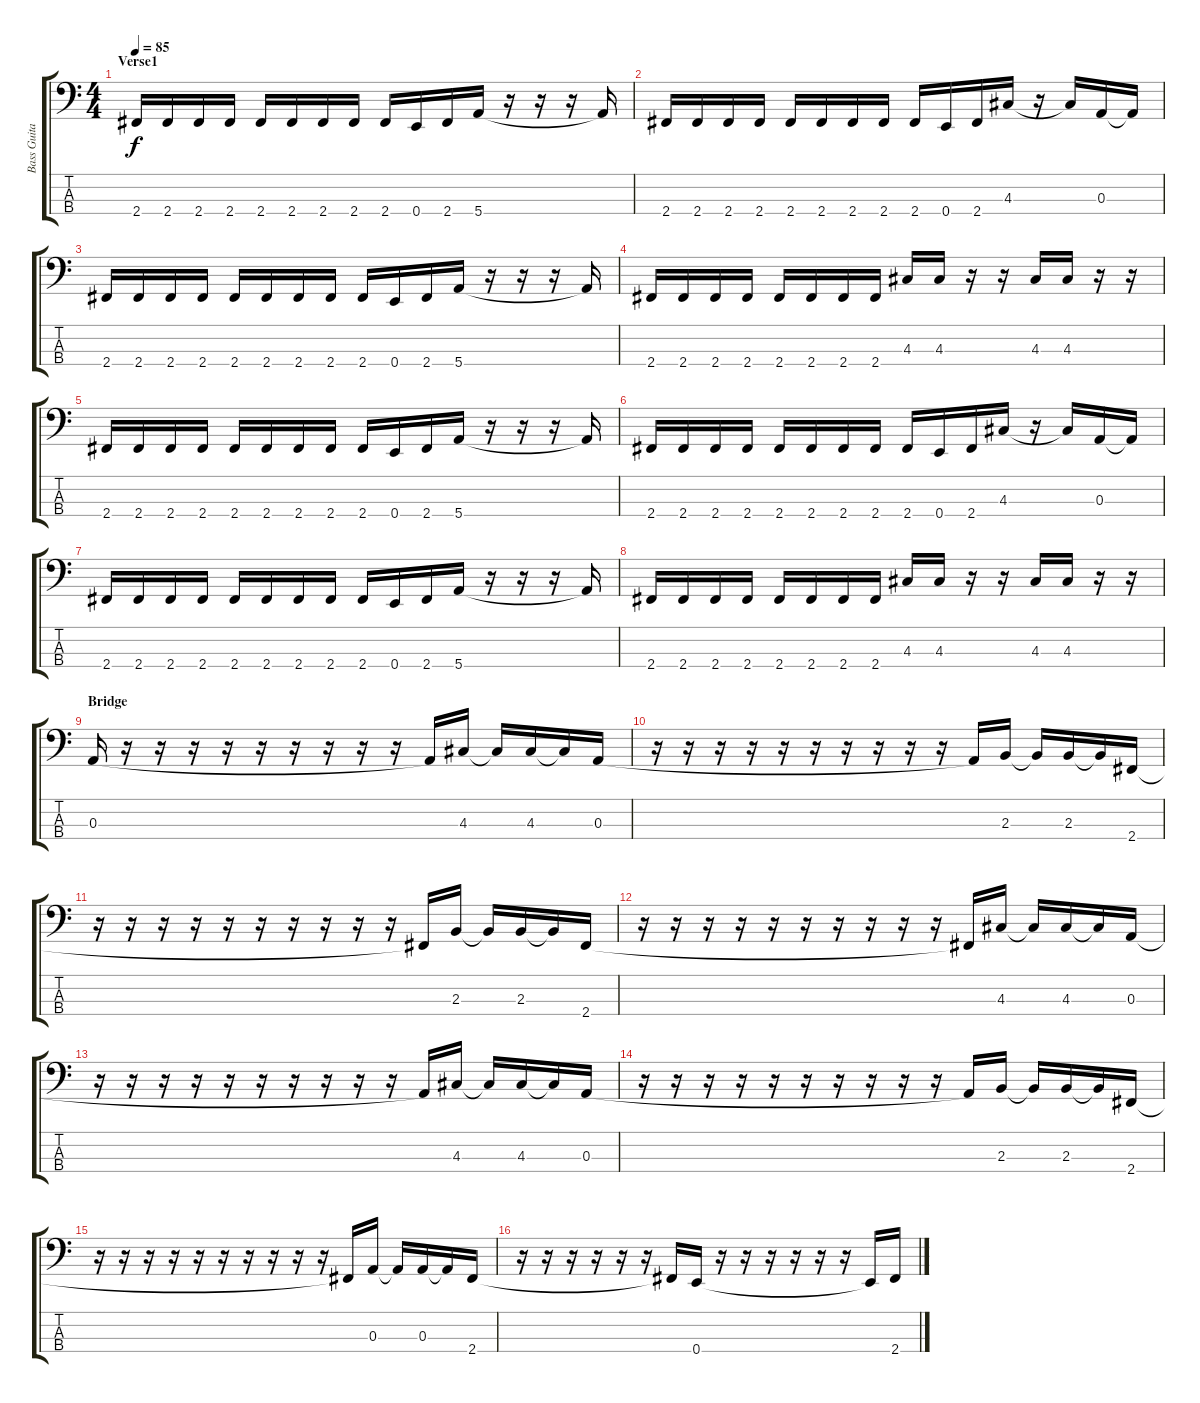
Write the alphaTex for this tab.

\track ("Bass Guitar" "Bass Guita") {instrument electricbasspick}
\staff {score tabs}
\tuning (G2 D2 A1 E1) {hide}
\ts (4 4)
\section ("" "Verse1")
\tempo 85
\clef f4
\ks c
2.4.16{dy f} 2.4.16 2.4.16 2.4.16 2.4.16 2.4.16 2.4.16 2.4.16 2.4.16 0.4.16 2.4.16 5.4.16 r.16 r.16 r.16 5.4{t}.16 |
2.4.16 2.4.16 2.4.16 2.4.16 2.4.16 2.4.16 2.4.16 2.4.16 2.4.16 0.4.16 2.4.16 4.3.16 r.16 4.3{t}.16 0.3.16 0.3{t}.16 |
2.4.16 2.4.16 2.4.16 2.4.16 2.4.16 2.4.16 2.4.16 2.4.16 2.4.16 0.4.16 2.4.16 5.4.16 r.16 r.16 r.16 5.4{t}.16 |
2.4.16 2.4.16 2.4.16 2.4.16 2.4.16 2.4.16 2.4.16 2.4.16 4.3.16 4.3.16 r.16 r.16 4.3.16 4.3.16 r.16 r.16 |
2.4.16 2.4.16 2.4.16 2.4.16 2.4.16 2.4.16 2.4.16 2.4.16 2.4.16 0.4.16 2.4.16 5.4.16 r.16 r.16 r.16 5.4{t}.16 |
2.4.16 2.4.16 2.4.16 2.4.16 2.4.16 2.4.16 2.4.16 2.4.16 2.4.16 0.4.16 2.4.16 4.3.16 r.16 4.3{t}.16 0.3.16 0.3{t}.16 |
2.4.16 2.4.16 2.4.16 2.4.16 2.4.16 2.4.16 2.4.16 2.4.16 2.4.16 0.4.16 2.4.16 5.4.16 r.16 r.16 r.16 5.4{t}.16 |
2.4.16 2.4.16 2.4.16 2.4.16 2.4.16 2.4.16 2.4.16 2.4.16 4.3.16 4.3.16 r.16 r.16 4.3.16 4.3.16 r.16 r.16 |
\section ("" "Bridge")
0.3.16 r.16 r.16 r.16 r.16 r.16 r.16 r.16 r.16 r.16 0.3{t}.16 4.3.16 4.3{t}.16 4.3.16 4.3{t}.16 0.3.16 |
r.16 r.16 r.16 r.16 r.16 r.16 r.16 r.16 r.16 r.16 0.3{t}.16 2.3.16 2.3{t}.16 2.3.16 2.3{t}.16 2.4.16 |
r.16 r.16 r.16 r.16 r.16 r.16 r.16 r.16 r.16 r.16 2.4{t}.16 2.3.16 2.3{t}.16 2.3.16 2.3{t}.16 2.4.16 |
r.16 r.16 r.16 r.16 r.16 r.16 r.16 r.16 r.16 r.16 2.4{t}.16 4.3.16 4.3{t}.16 4.3.16 4.3{t}.16 0.3.16 |
r.16 r.16 r.16 r.16 r.16 r.16 r.16 r.16 r.16 r.16 0.3{t}.16 4.3.16 4.3{t}.16 4.3.16 4.3{t}.16 0.3.16 |
r.16 r.16 r.16 r.16 r.16 r.16 r.16 r.16 r.16 r.16 0.3{t}.16 2.3.16 2.3{t}.16 2.3.16 2.3{t}.16 2.4.16 |
r.16 r.16 r.16 r.16 r.16 r.16 r.16 r.16 r.16 r.16 2.4{t}.16 0.3.16 0.3{t}.16 0.3.16 0.3{t}.16 2.4.16 |
r.16 r.16 r.16 r.16 r.16 r.16 2.4{t}.16 0.4.16 r.16 r.16 r.16 r.16 r.16 r.16 0.4{t}.16 2.4.16
